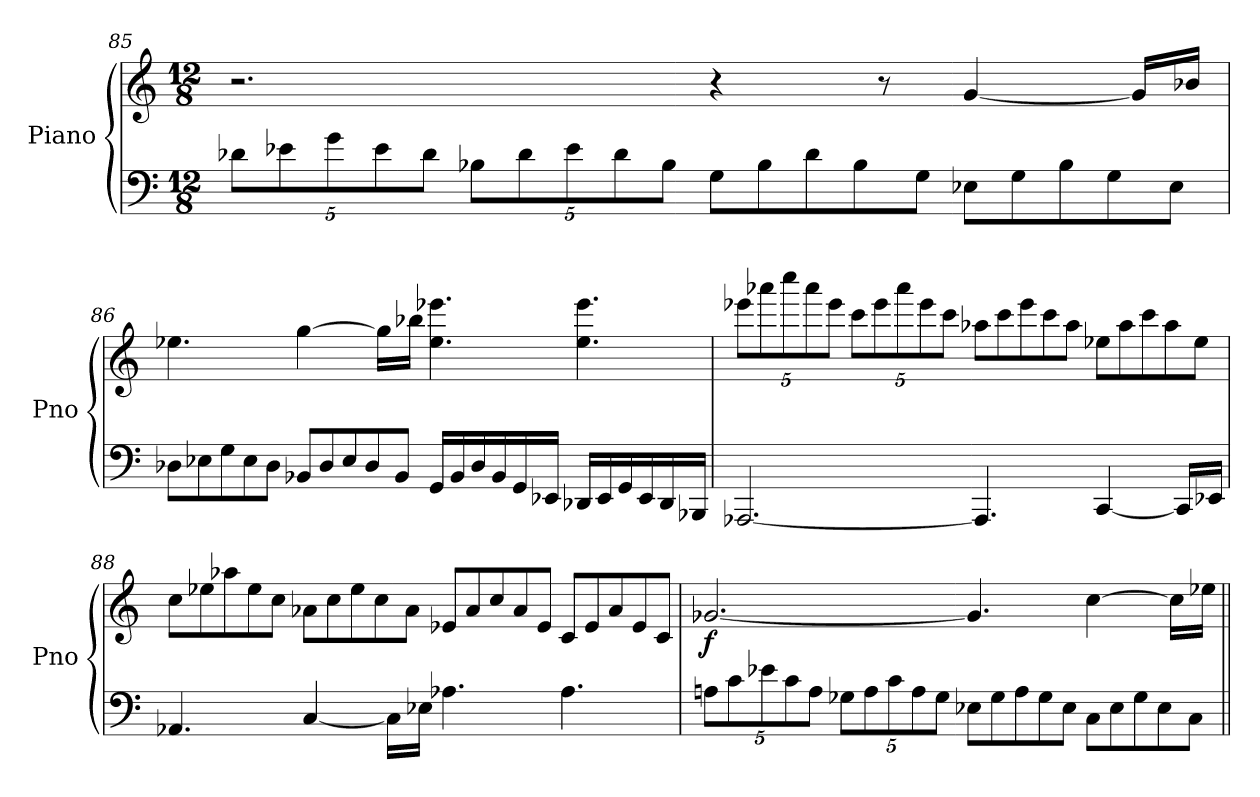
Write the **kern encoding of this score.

**kern	**kern	**dynam
*part1	*part1	*part1
*staff2	*staff1	*staff1/2
*I"Piano	*	*
*I'Pno	*	*
!!LO:LB:g=z
*clefF4	*clefG2	*
*k[]	*k[]	*
*M12/8	*M12/8	*
*Xbrackettup	*	*
=85	=85	=85
40%3d-X\LL	2.r	.
40%3e-X\	.	.
40%3g\	.	.
40%3e-\	.	.
40%3d-\JJ	.	.
40%3B-X\LL	.	.
40%3d-\	.	.
40%3e-\	.	.
40%3d-\	.	.
40%3B-\JJ	.	.
*Xtuplet	*	*
40%3G\LL	4r	.
40%3B-\	.	.
40%3d-\	.	.
40%3B-\	.	.
.	8r	.
40%3G\JJ	.	.
40%3E-X\LL	[4g/	.
40%3G\	.	.
40%3B-\	.	.
40%3G\	.	.
.	16g/LL]	.
40%3E-\JJ	.	.
.	16b-X/JJ	.
!!LO:LB:g=z
=86	=86	=86
40%3D-X\LL	4.ee-X\	.
40%3E-X\	.	.
40%3G\	.	.
40%3E-\	.	.
40%3D-\JJ	.	.
40%3BB-X/LL	[4gg\	.
40%3D-/	.	.
40%3E-/	.	.
40%3D-/	.	.
.	16gg\LL]	.
40%3BB-/JJ	.	.
.	16bb-X\JJ	.
16GG/LL	4.ee-\ 4.eee-X\	.
16BB-/	.	.
16D-/	.	.
16BB-/	.	.
16GG/	.	.
16EE-X/JJ	.	.
16DD-X/LL	4.ee-\ 4.eee-\	.
16EE-/	.	.
16GG/	.	.
16EE-/	.	.
16DD-/	.	.
16BBB-X/JJ	.	.
!!LO:LB:g=z
=87	=87	=87
*	*Xbrackettup	*
[2.AAA-X/	40%3eee-X\LL	.
.	40%3aaa-X\	.
.	40%3cccc\	.
.	40%3aaa-\	.
.	40%3eee-\JJ	.
.	40%3ccc\LL	.
.	40%3eee-\	.
.	40%3aaa-\	.
.	40%3eee-\	.
.	40%3ccc\JJ	.
*	*Xtuplet	*
4.AAA-/]	40%3aa-X\LL	.
.	40%3ccc\	.
.	40%3eee-\	.
.	40%3ccc\	.
.	40%3aa-\JJ	.
[4CC/	40%3ee-X\LL	.
.	40%3aa-\	.
.	40%3ccc\	.
.	40%3aa-\	.
16CC/LL]	.	.
.	40%3ee-\JJ	.
16EE-X/JJ	.	.
!!LO:PB:g=z
=88	=88	=88
4.AA-X/	40%3cc\LL	.
.	40%3ee-X\	.
.	40%3aa-X\	.
.	40%3ee-\	.
.	40%3cc\JJ	.
[4C/	40%3a-X\LL	.
.	40%3cc\	.
.	40%3ee-\	.
.	40%3cc\	.
16C\LL]	.	.
.	40%3a-\JJ	.
16E-X\JJ	.	.
4.A-X\	40%3e-X/LL	.
.	40%3a-/	.
.	40%3cc/	.
.	40%3a-/	.
.	40%3e-/JJ	.
4.A-\	40%3c/LL	.
.	40%3e-/	.
.	40%3a-/	.
.	40%3e-/	.
.	40%3c/JJ	.
!!LO:LB:g=z
=89	=89	=89
*tuplet	*	*
!	!	!LO:DY:b
40%3An\LL	[2.g-X/	f
40%3c\	.	.
40%3e-X\	.	.
40%3c\	.	.
40%3A\JJ	.	.
40%3G-X\LL	.	.
40%3A\	.	.
40%3c\	.	.
40%3A\	.	.
40%3G-\JJ	.	.
*Xtuplet	*	*
40%3E-X\LL	4.g-/]	.
40%3G-\	.	.
40%3A\	.	.
40%3G-\	.	.
40%3E-\JJ	.	.
40%3C\LL	[4cc\	.
40%3E-\	.	.
40%3G-\	.	.
40%3E-\	.	.
.	16cc\LL]	.
40%3C\JJ	.	.
.	16ee-X\JJ	.
=||	=||	=||
*-	*-	*-
